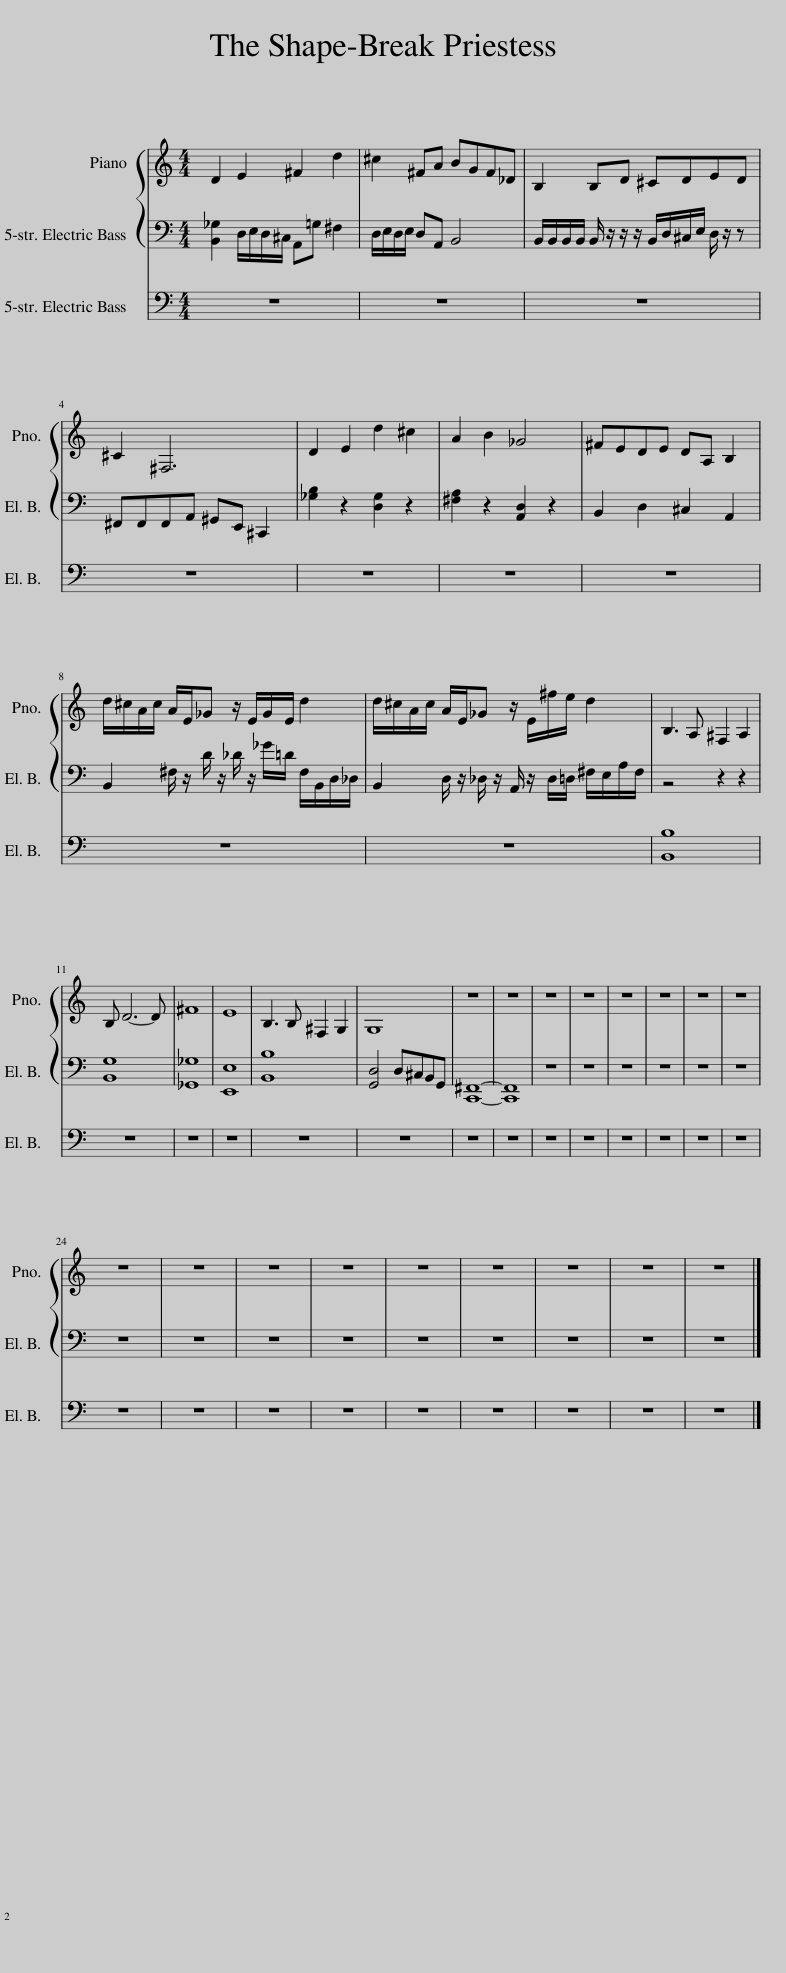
X:1
%%score { 1 2 } 3
L:1/8
M:4/4
I:linebreak $
K:C
V:1 treble
V:2 bass transpose=-12
V:3 bass transpose=-12
V:1
 D2 E2 ^F2 d2 | ^c2 ^FA BGF_D | B,2 B,D ^CDED |$ ^C2 ^F,6 | D2 E2 d2 ^c2 | %5
 A2 B2 _G4 | ^FEDE DA, B,2 |$ d/^c/A/c/ A/E/_G z/ E/G/E/ d2 | d/^c/A/c/ A/E/_G z/ E/^f/e/ d2 | B,3 A, ^F,2 A,2 |$ %10
 B, D6- D | ^F8 | E8 | B,3 B, ^F,2 G,2 | G,8 | %15
 z8 | z8 | z8 | z8 | z8 | %20
 z8 | z8 | z8 |$ z8 | z8 | %25
 z8 | z8 | z8 | z8 | z8 | %30
 z8 | z8 |] %32
V:2
 [B,,_G,]2 D,/E,/D,/^C,/ A,,=G, ^F,2 | D,/E,/D,/E,/ D,A,, B,,4 | B,,/B,,/B,,/B,,/ B,,/ z/ z/ z/ B,,/D,/^C,/E,/ D,/ z/ z |$ ^F,,F,,F,,A,, ^G,,E,, ^C,,2 | [_G,B,]2 z2 [D,G,]2 z2 | %5
 [^F,A,]2 z2 [A,,D,]2 z2 | B,,2 D,2 ^C,2 A,,2 |$ B,,2 ^F,/ z/ D/ z/ _D/ z/ _G/=D/ F,/B,,/D,/_D,/ | B,,2 D,/ z/ _D,/ z/ A,,/ z/ D,/=D,/ ^F,/E,/A,/F,/ | z4 z2 z2 |$ %10
 [B,,G,]8 | [_G,,_G,]8 | [E,,E,]8 | [B,,B,]8 | [G,,D,]4 D,^C,B,,G,, | %15
 [C,,^F,,]8- | [C,,F,,]8 | z8 | z8 | z8 | %20
 z8 | z8 | z8 |$ z8 | z8 | %25
 z8 | z8 | z8 | z8 | z8 | %30
 z8 | z8 |] %32
V:3
 z8 | z8 | z8 |$ z8 | z8 | %5
 z8 | z8 |$ z8 | z8 | [B,,B,]8 |$ %10
 z8 | z8 | z8 | z8 | z8 | %15
 z8 | z8 | z8 | z8 | z8 | %20
 z8 | z8 | z8 |$ z8 | z8 | %25
 z8 | z8 | z8 | z8 | z8 | %30
 z8 | z8 |] %32
